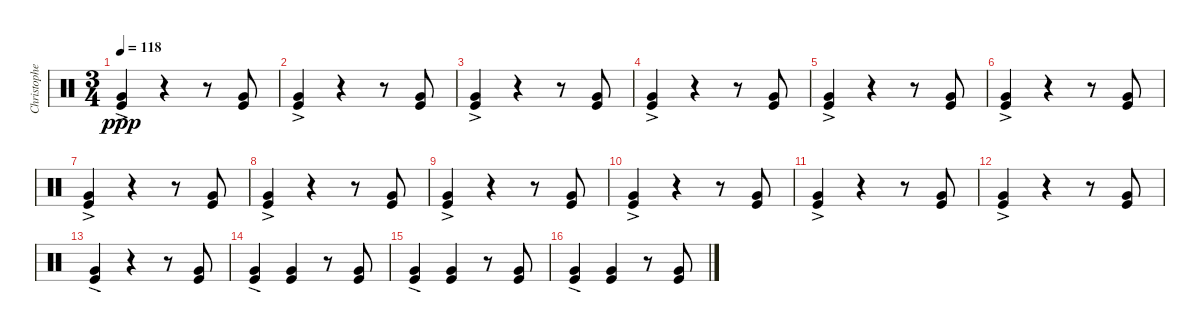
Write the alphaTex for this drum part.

\track ("Christopher" "Christophe") {instrument percussion}
\staff {score}
\articulation defaults
\ts (3 4)
\tempo 118
\clef neutral
\ks c
("Kick (hit)"{ac} "Very Low Tom (hit)").4{dy ppp} r.4 r.8 ("Kick (hit)" "Very Low Tom (hit)").8 |
("Kick (hit)"{ac} "Very Low Tom (hit)").4 r.4 r.8 ("Kick (hit)" "Very Low Tom (hit)").8 |
("Kick (hit)"{ac} "Very Low Tom (hit)").4 r.4 r.8 ("Kick (hit)" "Very Low Tom (hit)").8 |
("Kick (hit)"{ac} "Very Low Tom (hit)").4 r.4 r.8 ("Kick (hit)" "Very Low Tom (hit)").8 |
("Kick (hit)"{ac} "Very Low Tom (hit)").4 r.4 r.8 ("Kick (hit)" "Very Low Tom (hit)").8 |
("Kick (hit)"{ac} "Very Low Tom (hit)").4 r.4 r.8 ("Kick (hit)" "Very Low Tom (hit)").8 |
("Kick (hit)"{ac} "Very Low Tom (hit)").4 r.4 r.8 ("Kick (hit)" "Very Low Tom (hit)").8 |
("Kick (hit)"{ac} "Very Low Tom (hit)").4 r.4 r.8 ("Kick (hit)" "Very Low Tom (hit)").8 |
("Kick (hit)"{ac} "Very Low Tom (hit)").4 r.4 r.8 ("Kick (hit)" "Very Low Tom (hit)").8 |
("Kick (hit)"{ac} "Very Low Tom (hit)").4 r.4 r.8 ("Kick (hit)" "Very Low Tom (hit)").8 |
("Kick (hit)"{ac} "Very Low Tom (hit)").4 r.4 r.8 ("Kick (hit)" "Very Low Tom (hit)").8 |
("Kick (hit)"{ac} "Very Low Tom (hit)").4 r.4 r.8 ("Kick (hit)" "Very Low Tom (hit)").8 |
("Kick (hit)"{ac} "Very Low Tom (hit)").4 r.4 r.8 ("Kick (hit)" "Very Low Tom (hit)").8 |
("Kick (hit)"{ac} "Very Low Tom (hit)").4 ("Kick (hit)" "Very Low Tom (hit)").4 r.8 ("Kick (hit)" "Very Low Tom (hit)").8 |
("Kick (hit)"{ac} "Very Low Tom (hit)").4 ("Kick (hit)" "Very Low Tom (hit)").4 r.8 ("Kick (hit)" "Very Low Tom (hit)").8 |
("Kick (hit)"{ac} "Very Low Tom (hit)").4 ("Kick (hit)" "Very Low Tom (hit)").4 r.8 ("Kick (hit)" "Very Low Tom (hit)").8
